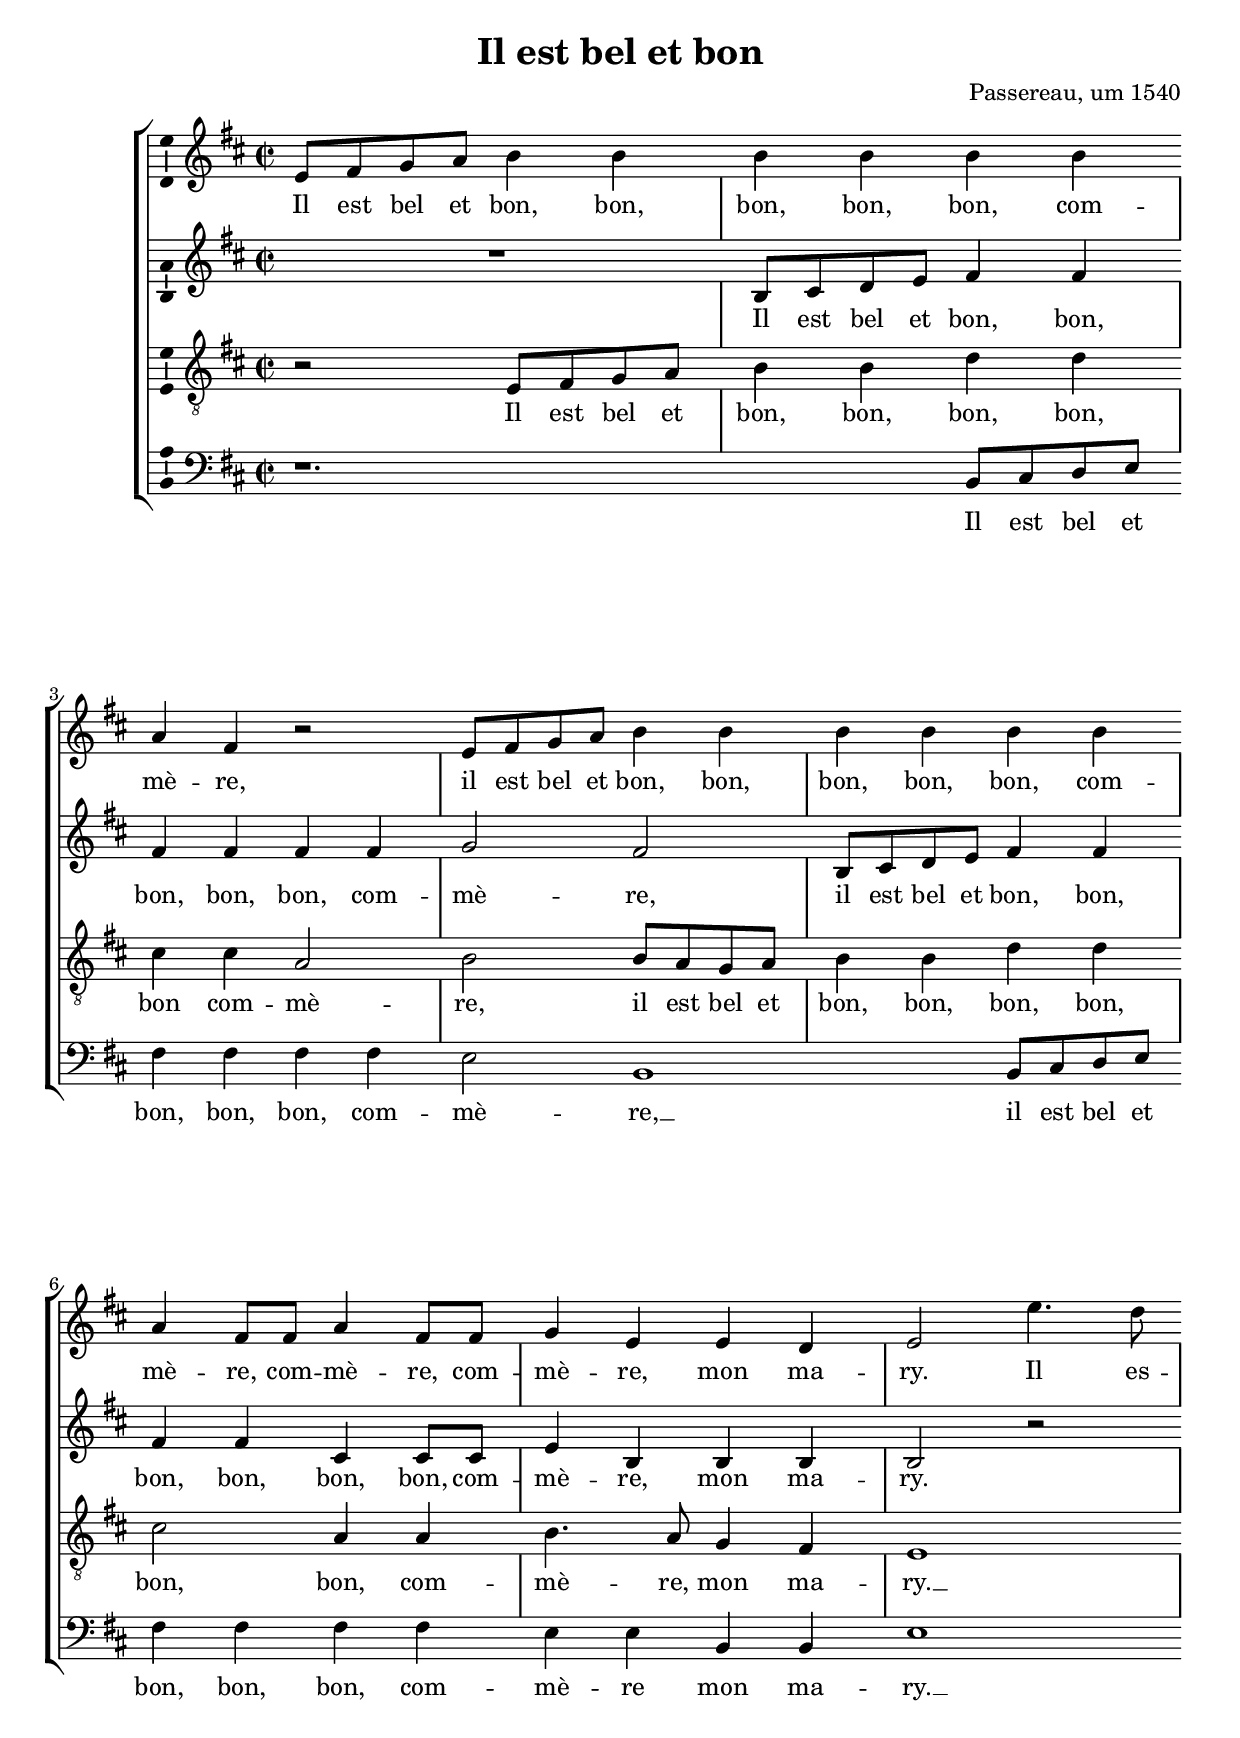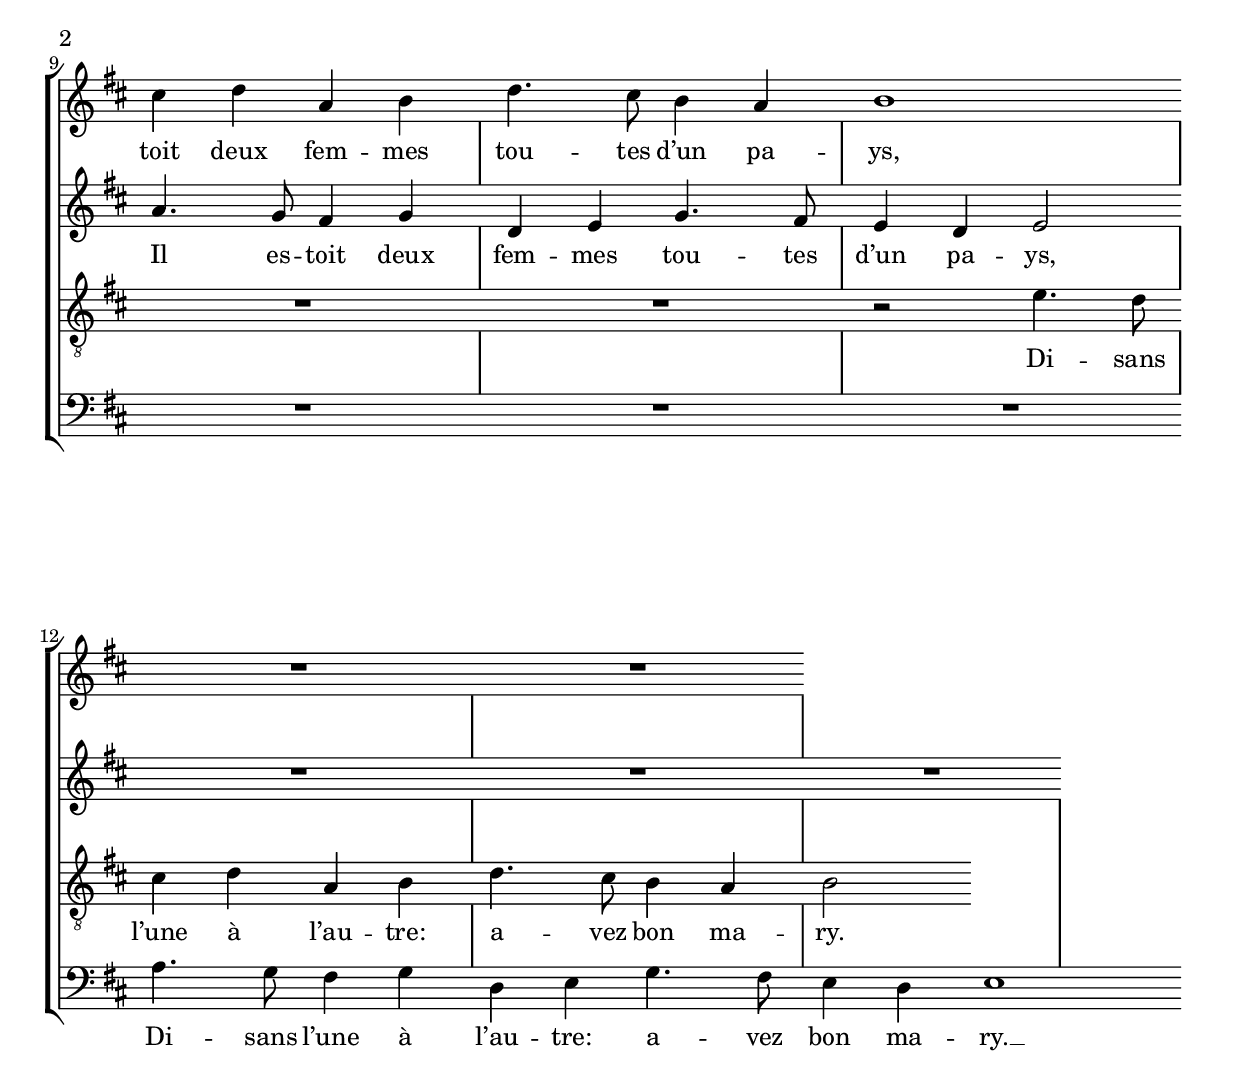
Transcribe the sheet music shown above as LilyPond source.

\version "2.19.82"

\header {
  title = "Il est bel et bon"
  composer = "Passereau, um 1540"
}

\layout {
  \context {
    \Voice
    \consists "Ambitus_engraver" % TODO outside staff group bracket
  }
  \context {
    \Score
    %\override NonMusicalPaperColumn.line-break-permission = ##f
    %\override NonMusicalPaperColumn.page-break-permission = ##f
  }
}

mensurstriche = \hide Staff.BarLine

%\transpose e es
\new StaffGroup \with {
  \hide Staff.BarLine
} <<
  \new Staff {
    \clef "violin"
    \key b \minor
    \time 2/2
    \relative e' {
      e8 fis g a b4 b |
      b b b b |
      a fis r2 |
      e8 fis g a b4 b |
      b b b b | \break
      a fis8 fis a4 fis8 fis |
      g4 e e d |
      e2 e'4. d8 |
      cis4 d a b |
      d4. cis8 b4 a |
      b1 | \break
      R1 |
      R1 |
    }
  } \addlyrics {
    Il est bel et bon, bon,
    bon, bon, bon, com --
    mè -- re,
    il est bel et bon, bon,
    bon, bon, bon, com --
    mè -- re, com -- mè -- re, com --
    mè -- re, mon ma --
    ry. Il es --
    toit deux fem -- mes
    tou -- tes d’un pa --
    ys,
  }
  \new Staff {
    \clef "violin"
    \key b \minor
    \time 2/2
    \relative b {
      R1 |
      b8 cis d e fis4 fis |
      fis fis fis fis |
      g2 fis |
      b,8 cis d e fis4 fis |
      fis fis cis cis8 cis |
      e4 b b b |
      b2 r2 |
      a'4. g8 fis4 g |
      d e g4. fis8 |
      e4 d e2 |
      R1 |
      R1 |
      R1 |
    }
  } \addlyrics {
    Il est bel et bon, bon,
    bon, bon, bon, com --
    mè -- re,
    il est bel et bon, bon,
    bon, bon, bon, bon, com --
    mè -- re, mon ma --
    ry.
    Il es -- toit deux
    fem -- mes tou -- tes
    d’un pa -- ys,
  }
  \new Staff {
    \clef "violin_8"
    \key b \minor
    \time 2/2
    \relative e {
      r2 e8 fis g a |
      b4 b d d |
      cis cis a2 |
      b2 b8 a g a |
      b4 b d d |
      cis2 a4 a |
      b4. a8 g4 fis |
      e1 |
      R1 |
      R1 |
      r2 e'4. d8 |
      cis4 d a b |
      d4. cis8 b4 a |
      b2
    }
  } \addlyrics {
    Il est bel et
    bon, bon, bon, bon,
    bon com -- mè --
    re, il est bel et
    bon, bon, bon, bon,
    bon, bon, com --
    mè -- re, mon ma --
    ry. __
    Di -- sans
    l’une à l’au -- tre:
    a -- vez bon ma --
    ry.
  }
  \new Staff {
    \clef "bass"
    \key b \minor
    \time 2/2
    \relative b, {
      r1. % TODO should be R, centered, but that doesn’t support dotted?
      b8 cis d e |
      fis4 fis fis fis |
      e2 b1
      b8 cis d e |
      fis4 fis fis fis |
      e e b b |
      e1 |
      R1 |
      R1 |
      R1 |
      a4. g8 fis4 g |
      d e g4. fis8 |
      e4 d e1
    }
  } \addlyrics {
    Il est bel et
    bon, bon, bon, com --
    mè -- re, __ % TODO this and other extenders should be longer
    il est bel et
    bon, bon, bon, com --
    mè -- re mon ma --
    ry. __
    Di -- sans l’une à
    l’au -- tre: a -- vez
    bon ma -- ry. __
  }
>>
